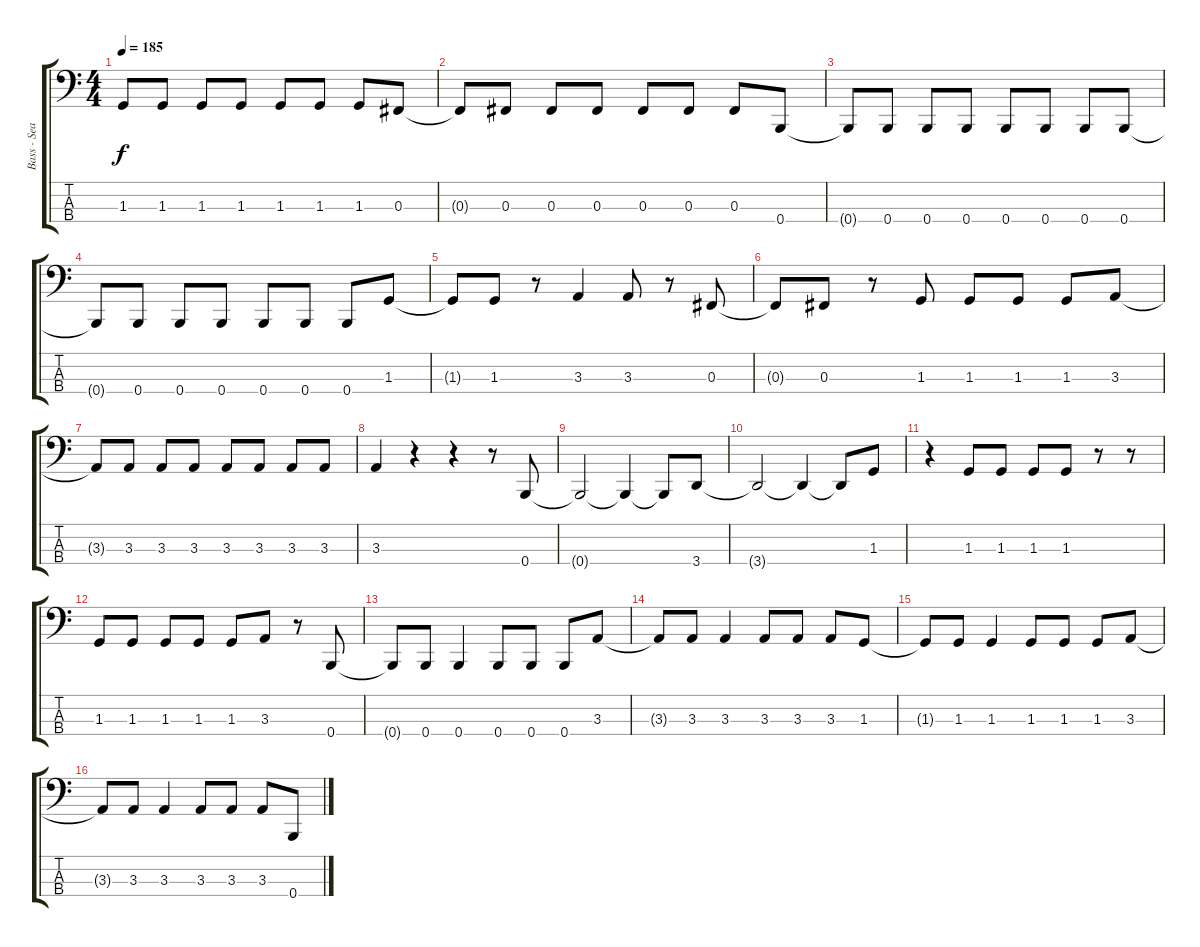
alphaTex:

\track ("Bass - Sean" "Bass - Sea") {instrument electricbasspick}
\staff {score tabs}
\tuning (E2 B1 Gb1 B0) {hide}
\ts (4 4)
\tempo 185
\clef f4
\ks c
1.3{t}.8{dy f} 1.3.8 1.3.8 1.3.8 1.3.8 1.3.8 1.3.8 0.3.8 |
0.3{t}.8 0.3.8 0.3.8 0.3.8 0.3.8 0.3.8 0.3.8 0.4.8 |
0.4{t}.8 0.4.8 0.4.8 0.4.8 0.4.8 0.4.8 0.4.8 0.4.8 |
0.4{t}.8 0.4.8 0.4.8 0.4.8 0.4.8 0.4.8 0.4.8 1.3.8 |
1.3{t}.8 1.3.8 r.8 3.3.4 3.3.8 r.8 0.3.8 |
0.3{t}.8 0.3.8 r.8 1.3.8 1.3.8 1.3.8 1.3.8 3.3.8 |
3.3{t}.8 3.3.8 3.3.8 3.3.8 3.3.8 3.3.8 3.3.8 3.3.8 |
3.3.4 r.4 r.4 r.8 0.4.8 |
0.4{t}.2 0.4{t}.4 0.4{t}.8 3.4.8 |
3.4{t}.2 3.4{t}.4 3.4{t}.8 1.3.8 |
r.4 1.3.8 1.3.8 1.3.8 1.3.8 r.8 r.8 |
1.3.8 1.3.8 1.3.8 1.3.8 1.3.8 3.3.8 r.8 0.4.8 |
0.4{t}.8 0.4.8 0.4.4 0.4.8 0.4.8 0.4.8 3.3.8 |
3.3{t}.8 3.3.8 3.3.4 3.3.8 3.3.8 3.3.8 1.3.8 |
1.3{t}.8 1.3.8 1.3.4 1.3.8 1.3.8 1.3.8 3.3.8 |
3.3{t}.8 3.3.8 3.3.4 3.3.8 3.3.8 3.3.8 0.4.8
